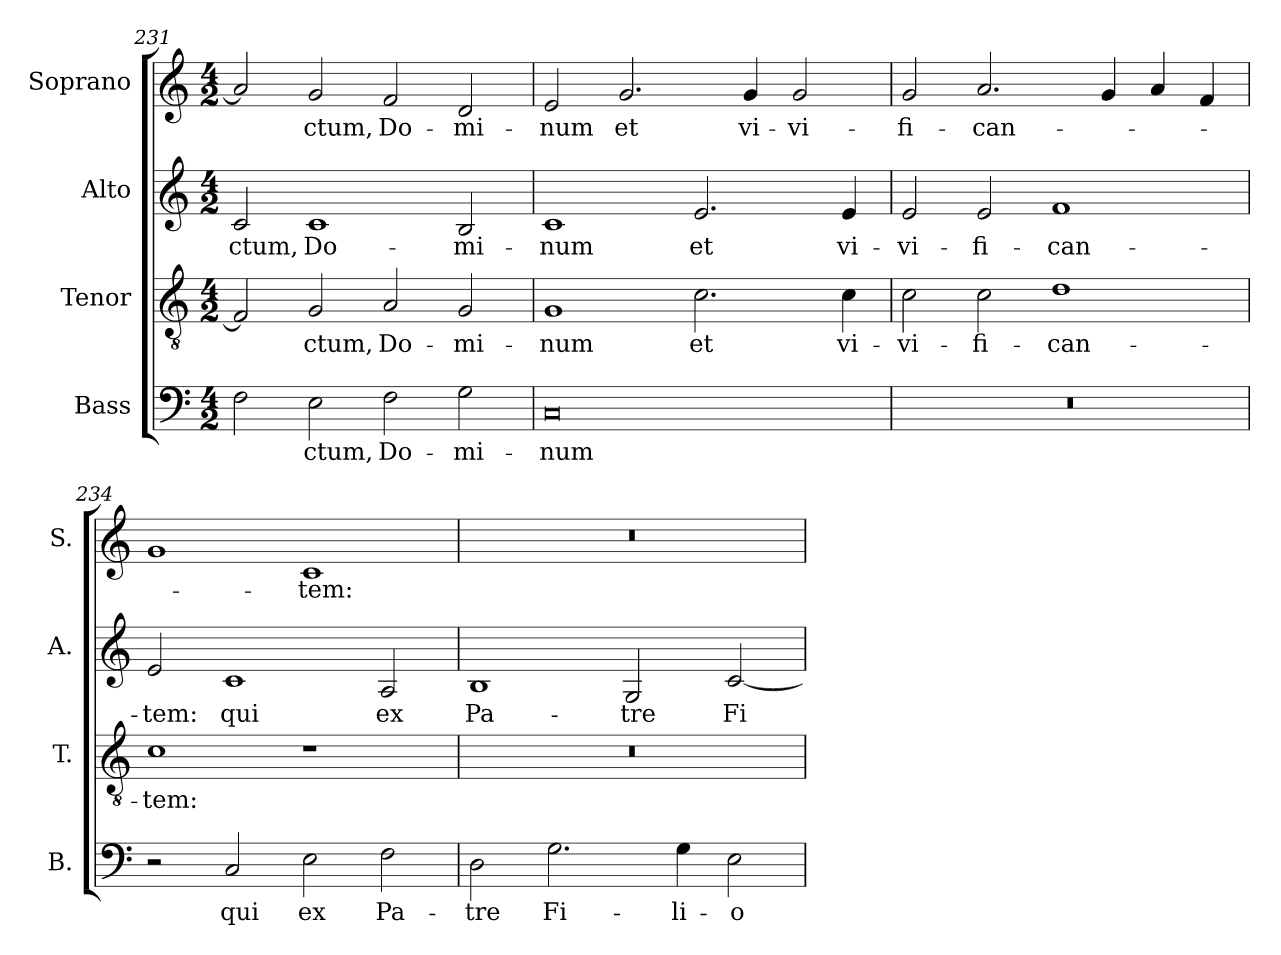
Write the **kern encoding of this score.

**kern	**text	**kern	**text	**kern	**text	**kern	**text
*part4	*part4	*part3	*part3	*part2	*part2	*part1	*part1
*staff4	*staff4	*staff3	*staff3	*staff2	*staff2	*staff1	*staff1
*I"Bass	*	*I"Tenor	*	*I"Alto	*	*I"Soprano	*
*I'B.	*	*I'T.	*	*I'A.	*	*I'S.	*
*clefF4	*	*clefGv2	*	*clefG2	*	*clefG2	*
*	*	*ITrd7c12	*	*	*	*	*
*k[]	*	*k[]	*	*k[]	*	*k[]	*
*C:	*	*C:	*	*C:	*	*C:	*
*M4/2	*	*M4/2	*	*M4/2	*	*M4/2	*
=231	=231	=231	=231	=231	=231	=231	=231
!	!	!	!	!	!LO:LY:b:color=#000000	!	!
2Fi\	.	2FFi/]	.	2ci/	-ctum,	2ai/]	.
!	!LO:LY:b:color=#000000	!	!	!	!	!	!
!	!	!	!LO:LY:b:color=#000000	!	!	!	!
!	!	!	!	!	!LO:LY:b:color=#000000	!	!
!	!	!	!	!	!	!	!LO:LY:b:color=#000000
2Ei\	-ctum,	2GGi/	-ctum,	1ci	Do-	2gi/	-ctum,
!	!LO:LY:b:color=#000000	!	!	!	!	!	!
!	!	!	!LO:LY:b:color=#000000	!	!	!	!
!	!	!	!	!	!	!	!LO:LY:b:color=#000000
2Fi\	Do-	2AAi/	Do-	.	.	2fi/	Do-
!	!LO:LY:b:color=#000000	!	!	!	!	!	!
!	!	!	!LO:LY:b:color=#000000	!	!	!	!
!	!	!	!	!	!LO:LY:b:color=#000000	!	!
!	!	!	!	!	!	!	!LO:LY:b:color=#000000
2Gi\	-mi-	2GGi/	-mi-	2Bi/	-mi-	2di/	-mi-
!!LO:LB:g=z
=232	=232	=232	=232	=232	=232	=232	=232
!	!LO:LY:b:color=#000000	!	!	!	!	!	!
!	!	!	!LO:LY:b:color=#000000	!	!	!	!
!	!	!	!	!	!LO:LY:b:color=#000000	!	!
!	!	!	!	!	!	!	!LO:LY:b:color=#000000
0Ci	-num	1GGi	-num	1ci	-num	2ei/	-num
!	!	!	!	!	!	!	!LO:LY:b:color=#000000
.	.	.	.	.	.	2.gi/	et
!	!	!	!LO:LY:b:color=#000000	!	!	!	!
!	!	!	!	!	!LO:LY:b:color=#000000	!	!
.	.	2.Ci\	et	2.ei/	et	.	.
!	!	!	!	!	!	!	!LO:LY:b:color=#000000
.	.	.	.	.	.	4gi/	vi-
!	!	!	!	!	!	!	!LO:LY:b:color=#000000
.	.	.	.	.	.	2gi/	-vi-
!	!	!	!LO:LY:b:color=#000000	!	!	!	!
!	!	!	!	!	!LO:LY:b:color=#000000	!	!
.	.	4Ci\	vi-	4ei/	vi-	.	.
=233	=233	=233	=233	=233	=233	=233	=233
!LO:N:vis=1	!	!	!	!	!	!	!
!	!	!	!LO:LY:b:color=#000000	!	!	!	!
!	!	!	!	!	!LO:LY:b:color=#000000	!	!
!	!	!	!	!	!	!	!LO:LY:b:color=#000000
0r	.	2Ci\	-vi-	2ei/	-vi-	2gi/	-fi-
!	!	!	!LO:LY:b:color=#000000	!	!	!	!
!	!	!	!	!	!LO:LY:b:color=#000000	!	!
!	!	!	!	!	!	!	!LO:LY:b:color=#000000
.	.	2Ci\	-fi-	2ei/	-fi-	2.ai/	-can-
!	!	!	!LO:LY:b:color=#000000	!	!	!	!
!	!	!	!	!	!LO:LY:b:color=#000000	!	!
.	.	1Di	-can-	1fi	-can-	.	.
.	.	.	.	.	.	4gi/	.
.	.	.	.	.	.	4ai/	.
.	.	.	.	.	.	4fi/	.
=234	=234	=234	=234	=234	=234	=234	=234
!	!	!	!LO:LY:b:color=#000000	!	!	!	!
!	!	!	!	!	!LO:LY:b:color=#000000	!	!
2r	.	1Ci	-tem:	2ei/	-tem:	1gi	.
!	!LO:LY:b:color=#000000	!	!	!	!	!	!
!	!	!	!	!	!LO:LY:b:color=#000000	!	!
2Ci/	qui	.	.	1ci	qui	.	.
!	!LO:LY:b:color=#000000	!	!	!	!	!	!
!	!	!	!	!	!	!	!LO:LY:b:color=#000000
2Ei\	ex	1r	.	.	.	1ci	-tem:
!	!LO:LY:b:color=#000000	!	!	!	!	!	!
!	!	!	!	!	!LO:LY:b:color=#000000	!	!
2Fi\	Pa-	.	.	2Ai/	ex	.	.
=235	=235	=235	=235	=235	=235	=235	=235
!	!LO:LY:b:color=#000000	!LO:N:vis=1	!	!	!	!	!
!	!	!	!	!	!LO:LY:b:color=#000000	!LO:N:vis=1	!
2Di\	-tre	0r	.	1Bi	Pa-	0r	.
!	!LO:LY:b:color=#000000	!	!	!	!	!	!
2.Gi\	Fi-	.	.	.	.	.	.
!	!	!	!	!	!LO:LY:b:color=#000000	!	!
.	.	.	.	2Gi/	-tre	.	.
!	!LO:LY:b:color=#000000	!	!	!	!	!	!
4Gi\	-li-	.	.	.	.	.	.
!	!LO:LY:b:color=#000000	!	!	!	!	!	!
!	!	!	!	!	!LO:LY:b:color=#000000	!	!
2Ei\	-o-	.	.	[2ci/	Fi-	.	.
=	=	=	=	=	=	=	=
*-	*-	*-	*-	*-	*-	*-	*-
